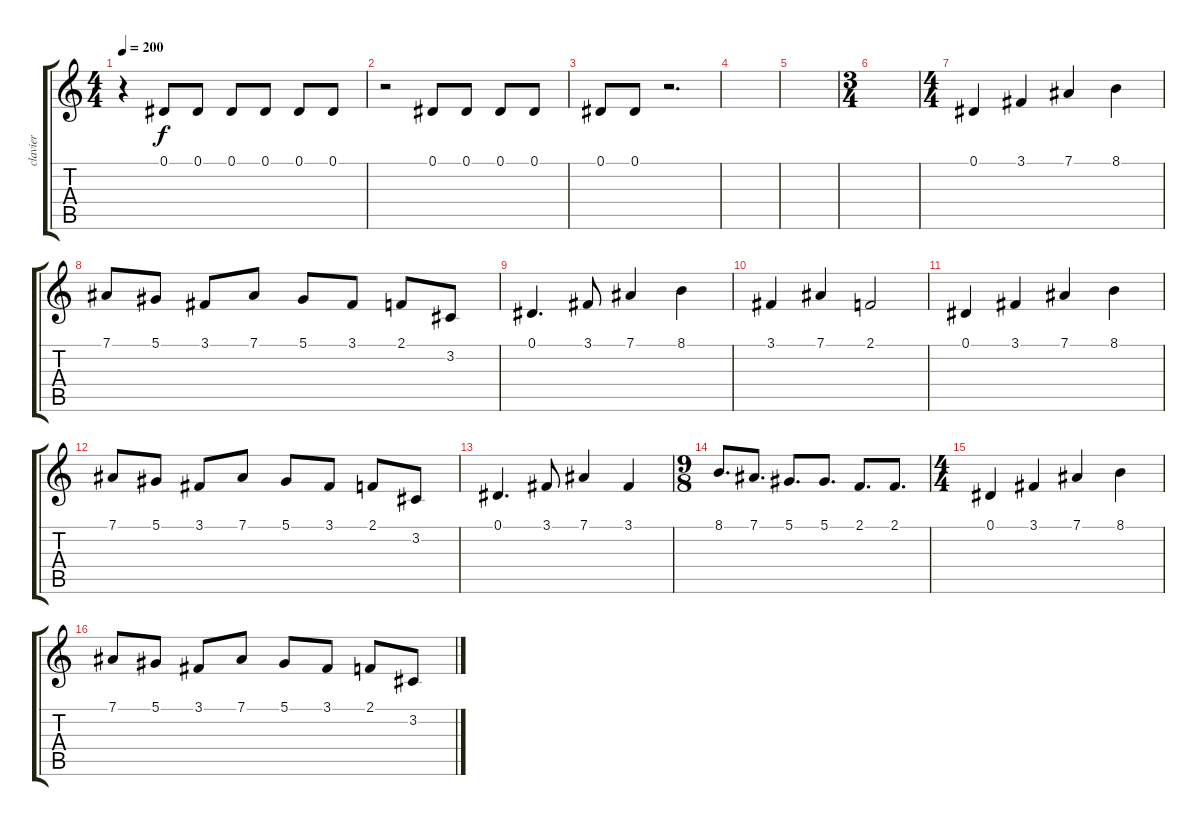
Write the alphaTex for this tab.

\track ("clavier" "clavier") {instrument lead1square}
\staff {score tabs}
\tuning (Eb4 Bb3 Gb3 Db3 Ab2 Eb2) {hide}
\ts (4 4)
\tempo 200
\clef g2
\ks c
r.4{dy f} 0.1.8 0.1.8 0.1.8 0.1.8 0.1.8 0.1.8 |
r.2 0.1.8 0.1.8 0.1.8 0.1.8 |
0.1.8 0.1.8 r.2{d} |
|
|
\ts (3 4)
|
\ts (4 4)
0.1.4{volume 16 instrument tremolostrings} 3.1.4 7.1.4 8.1.4 |
7.1.8 5.1.8 3.1.8 7.1.8 5.1.8 3.1.8 2.1.8 3.2.8 |
0.1.4{d volume 16 instrument tremolostrings} 3.1.8 7.1.4 8.1.4 |
3.1.4 7.1.4 2.1.2 |
0.1.4{volume 16 instrument tremolostrings} 3.1.4 7.1.4 8.1.4 |
7.1.8 5.1.8 3.1.8 7.1.8 5.1.8 3.1.8 2.1.8 3.2.8 |
0.1.4{d volume 16 instrument tremolostrings} 3.1.8 7.1.4 3.1.4 |
\ts (9 8)
8.1.8{d} 7.1.8{d} 5.1.8{d} 5.1.8{d} 2.1.8{d} 2.1.8{d} |
\ts (4 4)
0.1.4{volume 16 instrument tremolostrings} 3.1.4 7.1.4 8.1.4 |
7.1.8 5.1.8 3.1.8 7.1.8 5.1.8 3.1.8 2.1.8 3.2.8
